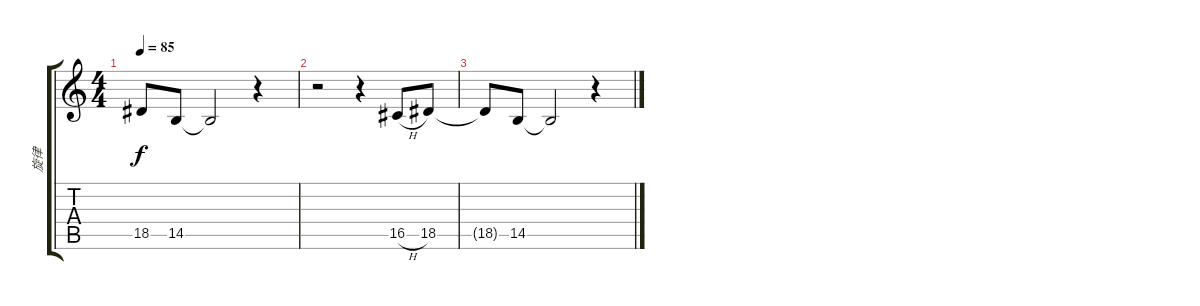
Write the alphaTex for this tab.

\track ("旋律" "旋律") {instrument voiceoohs}
\staff {score tabs}
\tuning (E4 B3 G3 D3 A2 E2) {hide}
\ts (4 4)
\tempo 85
\clef g2
\ks c
18.5{t}.8{dy f} 14.5.8 14.5{t}.2 r.4 |
r.2 r.4 16.5{h}.8 18.5.8 |
18.5{t}.8 14.5.8 14.5{t}.2 r.4
